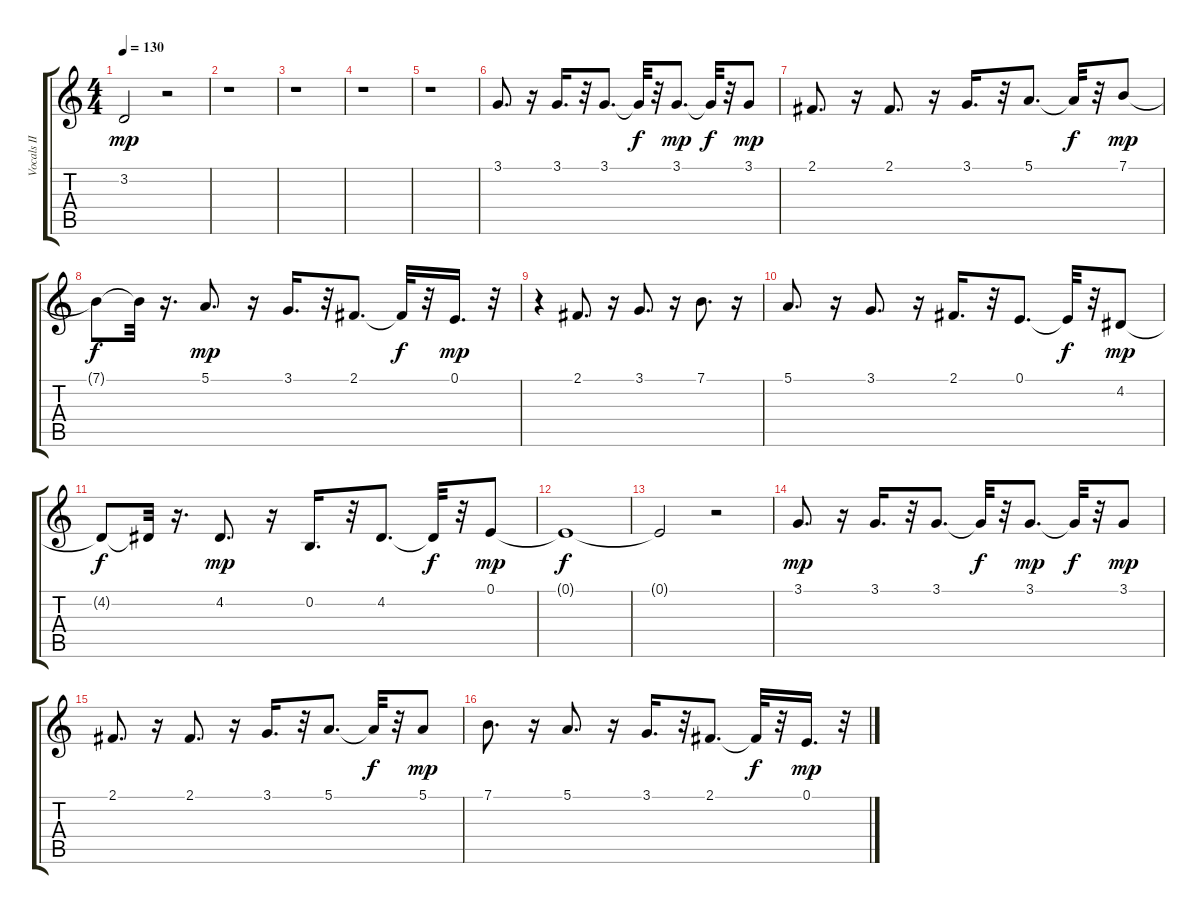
\track ("Vocals II" "Vocals II") {instrument sopranosax}
\staff {score tabs}
\tuning (E4 B3 G3 D3 A2 E2) {hide}
\ts (4 4)
\tempo 130
\clef g2
\ks c
3.2.2{dy mp} r.2 |
r.1 |
r.1 |
r.1 |
r.1 |
3.1.8{d} r.16 3.1.16{d} r.32 3.1.8{d} 3.1{t}.32{dy f} r.32 3.1.8{d dy mp} 3.1{t}.32{dy f} r.32 3.1.8{dy mp} |
2.1.8{d} r.16 2.1.8{d} r.16 3.1.16{d} r.32 5.1.8{d} 5.1{t}.32{dy f} r.32 7.1.8{dy mp} |
7.1{t}.8{dy f} 7.1{t}.32 r.16{d} 5.1.8{d dy mp} r.16 3.1.16{d} r.32 2.1.8{d} 2.1{t}.32{dy f} r.32 0.1.16{d dy mp} r.32 |
r.4 2.1.8{d} r.16 3.1.8{d} r.16 7.1.8{d} r.16 |
5.1.8{d} r.16 3.1.8{d} r.16 2.1.16{d} r.32 0.1.8{d} 0.1{t}.32{dy f} r.32 4.2.8{dy mp} |
4.2{t}.8{dy f} 4.2{t}.32 r.16{d} 4.2.8{d dy mp} r.16 0.2.16{d} r.32 4.2.8{d} 4.2{t}.32{dy f} r.32 0.1.8{dy mp} |
0.1{t}.1{dy f} |
0.1{t}.2 r.2 |
3.1.8{d dy mp} r.16 3.1.16{d} r.32 3.1.8{d} 3.1{t}.32{dy f} r.32 3.1.8{d dy mp} 3.1{t}.32{dy f} r.32 3.1.8{dy mp} |
2.1.8{d} r.16 2.1.8{d} r.16 3.1.16{d} r.32 5.1.8{d} 5.1{t}.32{dy f} r.32 5.1.8{dy mp} |
7.1.8{d} r.16 5.1.8{d} r.16 3.1.16{d} r.32 2.1.8{d} 2.1{t}.32{dy f} r.32 0.1.16{d dy mp} r.32
